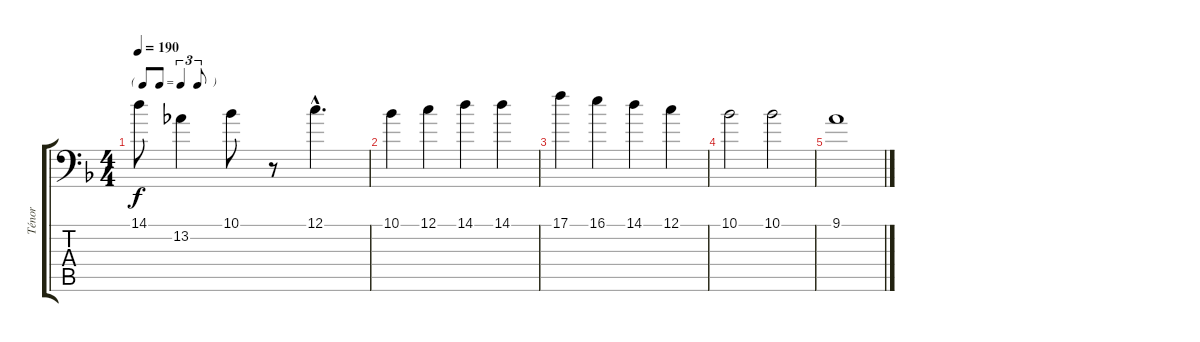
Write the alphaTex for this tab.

\track ("Ténor" "Ténor") {instrument acousticguitarnylon}
\staff {score tabs}
\tuning (C3 G2 D2 A1 E1 B0) {hide}
\ts (4 4)
\tf triplet8th
\tempo 190
\clef f4
\ks f
14.1{t}.8{dy f} 13.2.4 10.1.8 r.8 12.1{hac}.4{d} |
10.1.4 12.1.4 14.1.4 14.1.4 |
17.1.4 16.1.4 14.1.4 12.1.4 |
10.1.2 10.1.2 |
9.1.1
